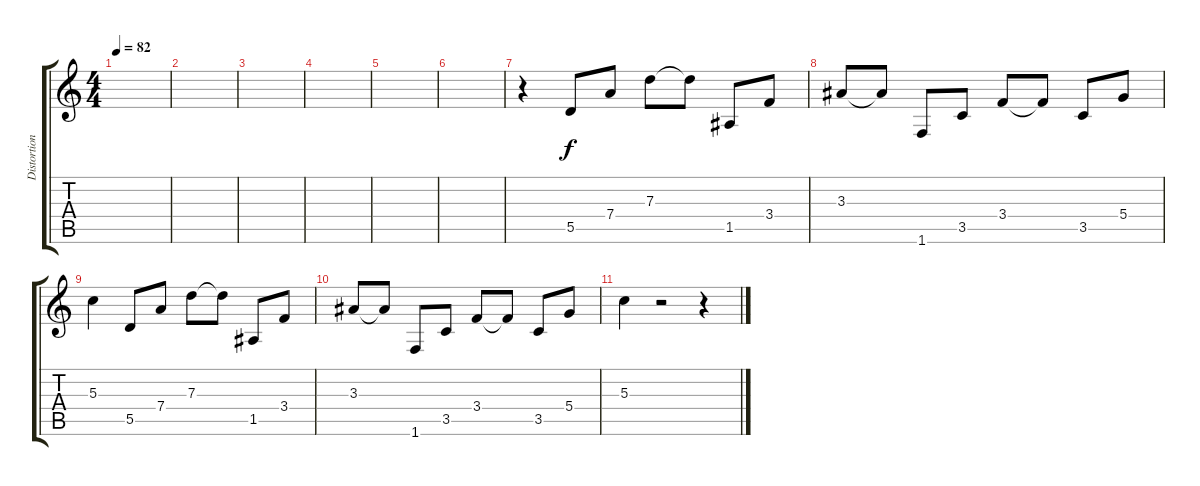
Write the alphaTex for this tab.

\track ("Distortion" "Distortion") {instrument distortionguitar}
\staff {score tabs}
\tuning (E4 B3 G3 D3 A2 E2) {hide}
\ts (4 4)
\tempo 82
\clef g2
\ks c
|
|
|
|
|
|
r.4 5.5.8 7.4.8 7.3.8 7.3{t}.8 1.5.8 3.4.8 |
3.3.8 3.3{t}.8 1.6.8 3.5.8 3.4.8 3.4{t}.8 3.5.8 5.4.8 |
5.3.4 5.5.8 7.4.8 7.3.8 7.3{t}.8 1.5.8 3.4.8 |
3.3.8 3.3{t}.8 1.6.8 3.5.8 3.4.8 3.4{t}.8 3.5.8 5.4.8 |
5.3.4 r.2 r.4
